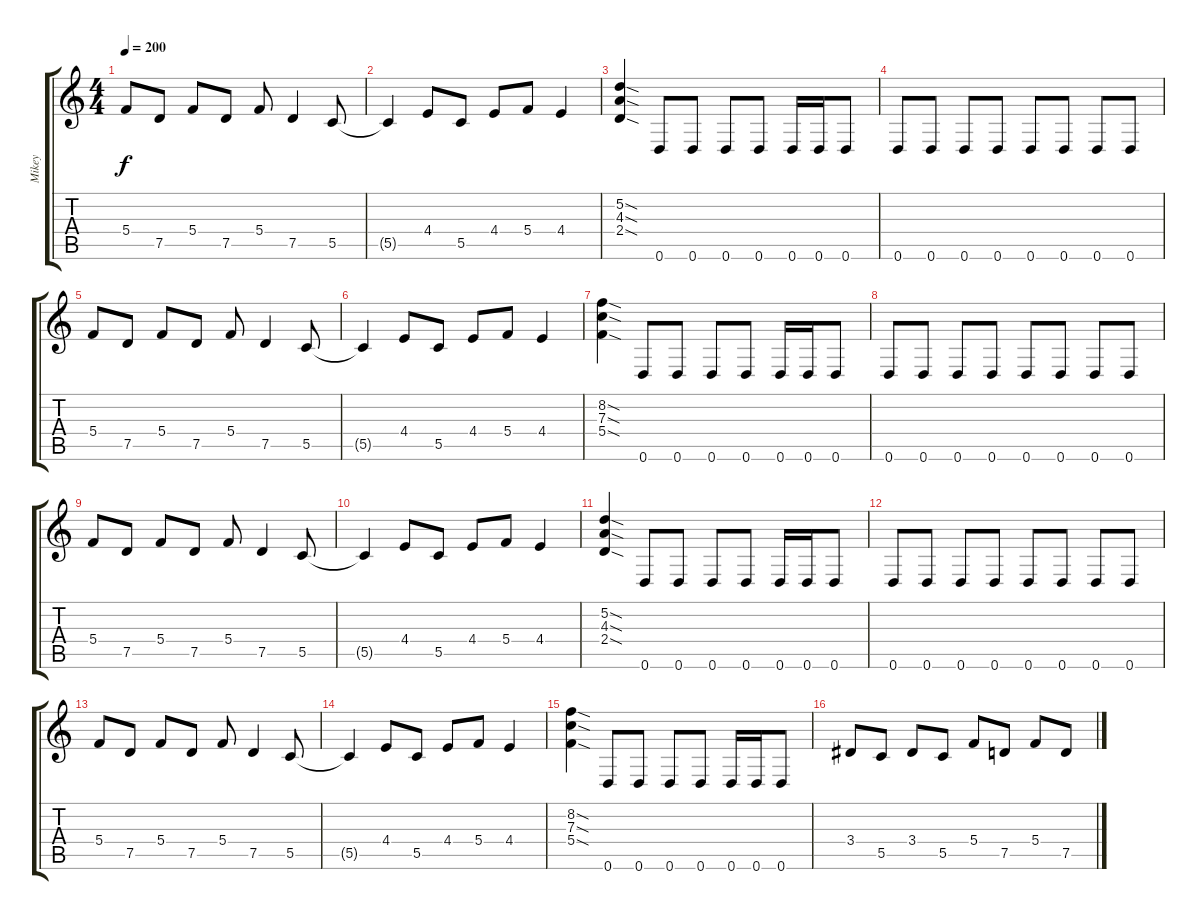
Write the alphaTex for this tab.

\track ("Mikey" "Mikey") {instrument overdrivenguitar}
\staff {score tabs}
\tuning (D4 A3 F3 C3 G2 D2) {hide}
\ts (4 4)
\tempo 200
\clef g2
\ks c
5.4.8{dy f} 7.5.8 5.4.8 7.5.8 5.4.8 7.5.4 5.5.8 |
5.5{t}.4 4.4.8 5.5.8 4.4.8 5.4.8 4.4.4 |
(5.2{sod} 4.3{sod} 2.4{sod}).4 0.6.8 0.6.8 0.6.8 0.6.8 0.6.16 0.6.16 0.6.8 |
0.6.8 0.6.8 0.6.8 0.6.8 0.6.8 0.6.8 0.6.8 0.6.8 |
5.4.8 7.5.8 5.4.8 7.5.8 5.4.8 7.5.4 5.5.8 |
5.5{t}.4 4.4.8 5.5.8 4.4.8 5.4.8 4.4.4 |
(8.2{sod} 7.3{sod} 5.4{sod}).4 0.6.8 0.6.8 0.6.8 0.6.8 0.6.16 0.6.16 0.6.8 |
0.6.8 0.6.8 0.6.8 0.6.8 0.6.8 0.6.8 0.6.8 0.6.8 |
5.4.8 7.5.8 5.4.8 7.5.8 5.4.8 7.5.4 5.5.8 |
5.5{t}.4 4.4.8 5.5.8 4.4.8 5.4.8 4.4.4 |
(5.2{sod} 4.3{sod} 2.4{sod}).4 0.6.8 0.6.8 0.6.8 0.6.8 0.6.16 0.6.16 0.6.8 |
0.6.8 0.6.8 0.6.8 0.6.8 0.6.8 0.6.8 0.6.8 0.6.8 |
5.4.8 7.5.8 5.4.8 7.5.8 5.4.8 7.5.4 5.5.8 |
5.5{t}.4 4.4.8 5.5.8 4.4.8 5.4.8 4.4.4 |
(8.2{sod} 7.3{sod} 5.4{sod}).4 0.6.8 0.6.8 0.6.8 0.6.8 0.6.16 0.6.16 0.6.8 |
3.4.8 5.5.8 3.4.8 5.5.8 5.4.8 7.5.8 5.4.8 7.5.8
